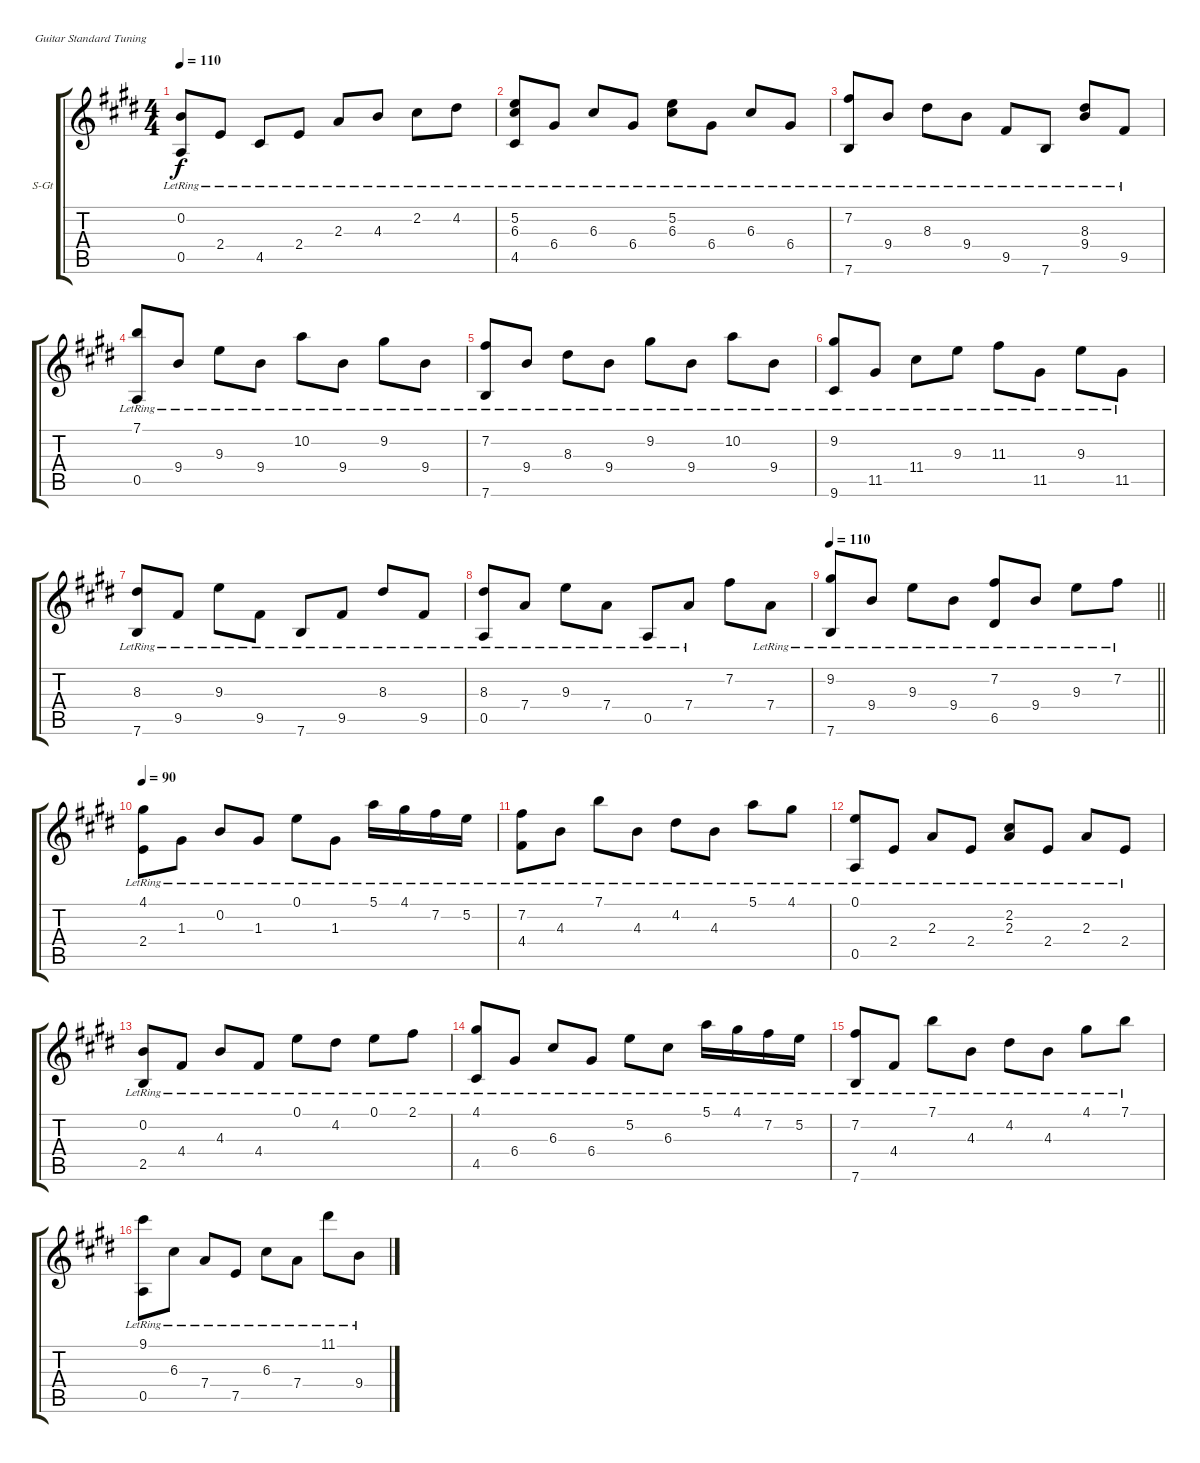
\bracketExtendMode groupsimilarinstruments
\firstSystemTrackNameOrientation horizontal
\otherSystemsTrackNameOrientation horizontal
\track ("Àêóñòèêà" "S-Gt") {instrument acousticguitarsteel}
\staff {score tabs}
\tuning (E4 B3 G3 D3 A2 E2)
\ts (4 4)
\tempo 110
\clef g2
\ks e
(0.5{lr} 0.2{lr}).8{dy f} 2.4{lr}.8 4.5{lr}.8 2.4{lr}.8 2.3{lr}.8 4.3{lr}.8 2.2{lr}.8 4.2{lr}.8 |
(5.2{lr} 6.3{lr} 4.5{lr}).8 6.4{lr}.8 6.3{lr}.8 6.4{lr}.8 (5.2{lr} 6.3{lr}).8 6.4{lr}.8 6.3{lr}.8 6.4{lr}.8 |
(7.2{lr} 7.6{lr}).8 9.4{lr}.8 8.3{lr}.8 9.4{lr}.8 9.5{lr}.8 7.6{lr}.8 (8.3{lr} 9.4{lr}).8 9.5{lr}.8 |
(7.1{lr} 0.5{lr}).8 9.4{lr}.8 9.3{lr}.8 9.4{lr}.8 10.2{lr}.8 9.4{lr}.8 9.2{lr}.8 9.4{lr}.8 |
(7.2{lr} 7.6{lr}).8 9.4{lr}.8 8.3{lr}.8 9.4{lr}.8 9.2{lr}.8 9.4{lr}.8 10.2{lr}.8 9.4{lr}.8 |
(9.2{lr} 9.6{lr}).8 11.5{lr}.8 11.4{lr}.8 9.3{lr}.8 11.3{lr}.8 11.5{lr}.8 9.3{lr}.8 11.5{lr}.8 |
(8.3{lr} 7.6{lr}).8 9.5{lr}.8 9.3{lr}.8 9.5{lr}.8 7.6{lr}.8 9.5{lr}.8 8.3{lr}.8 9.5{lr}.8 |
(8.3{lr} 0.5{lr}).8 7.4{lr}.8 9.3{lr}.8 7.4{lr}.8 0.5{lr}.8 7.4{lr}.8 7.2.8 7.4{lr}.8 |
\tempo 110
\barLineRight lightlight
(9.2{lr} 7.6{lr}).8 9.4{lr}.8 9.3{lr}.8 9.4{lr}.8 (7.2{lr} 6.5{lr}).8 9.4{lr}.8 9.3{lr}.8 7.2{lr}.8 |
\section ("" "")
\tempo 90
(4.1{lr} 2.4{lr}).8 1.3{lr}.8 0.2{lr}.8 1.3{lr}.8 0.1{lr}.8 1.3{lr}.8 5.1{lr}.16 4.1{lr}.16 7.2{lr}.16 5.2{lr}.16 |
(7.2{lr} 4.4{lr}).8 4.3{lr}.8 7.1{lr}.8 4.3{lr}.8 4.2{lr}.8 4.3{lr}.8 5.1{lr}.8 4.1{lr}.8 |
(0.1{lr} 0.5{lr}).8 2.4{lr}.8 2.3{lr}.8 2.4{lr}.8 (2.2{lr} 2.3{lr}).8 2.4{lr}.8 2.3{lr}.8 2.4{lr}.8 |
(0.2{lr} 2.5{lr}).8 4.4{lr}.8 4.3{lr}.8 4.4{lr}.8 0.1{lr}.8 4.2{lr}.8 0.1{lr}.8 2.1{lr}.8 |
(4.1{lr} 4.5{lr}).8 6.4{lr}.8 6.3{lr}.8 6.4{lr}.8 5.2{lr}.8 6.3{lr}.8 5.1{lr}.16 4.1{lr}.16 7.2{lr}.16 5.2{lr}.16 |
(7.2{lr} 7.6{lr}).8 4.4{lr}.8 7.1{lr}.8 4.3{lr}.8 4.2{lr}.8 4.3{lr}.8 4.1{lr}.8 7.1{lr}.8 |
(9.1{lr} 0.5{lr}).8 6.3{lr}.8 7.4{lr}.8 7.5{lr}.8 6.3{lr}.8 7.4{lr}.8 11.1{lr}.8 9.4{lr}.8
